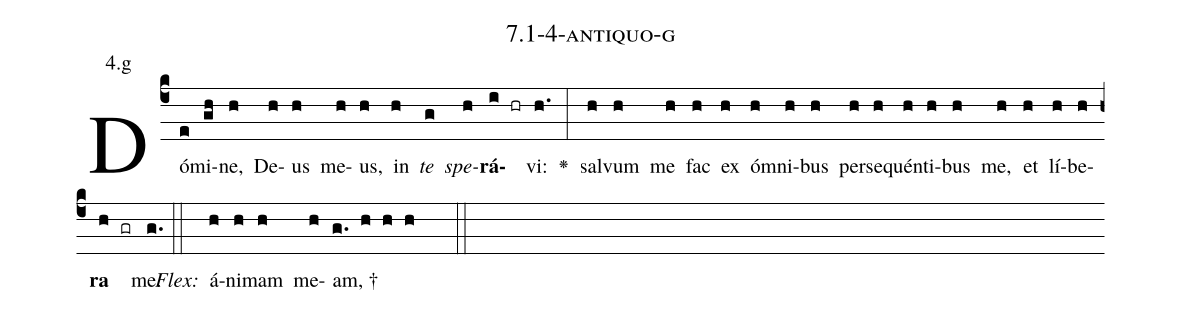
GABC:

name: 7.1-4-antiquo-g;
annotation: 4.g;
%%
(c4)Dó(e)mi(gh)ne,(h) De(h)us(h) me(h)us,(h) in(h) <i>te</i>(g) <i>spe</i>(h)<b>rá</b>(i hr)vi:(h.) <v>\greheightstar</v>(:) sal(h)vum(h) me(h) fac(h) ex(h) óm(h)ni(h)bus(h) per(h)se(h)quén(h)ti(h)bus(h) me,(h) et(h) lí(h)be(h)<b>ra</b>(h gr) me.(g.) (::)
<i>Flex:</i>()  á(h)ni(h)mam(h) me(h)am, †(g. h h h  ::)

%E(h) u(h) o(h) u(h) a(h) e.(g.) (::)
